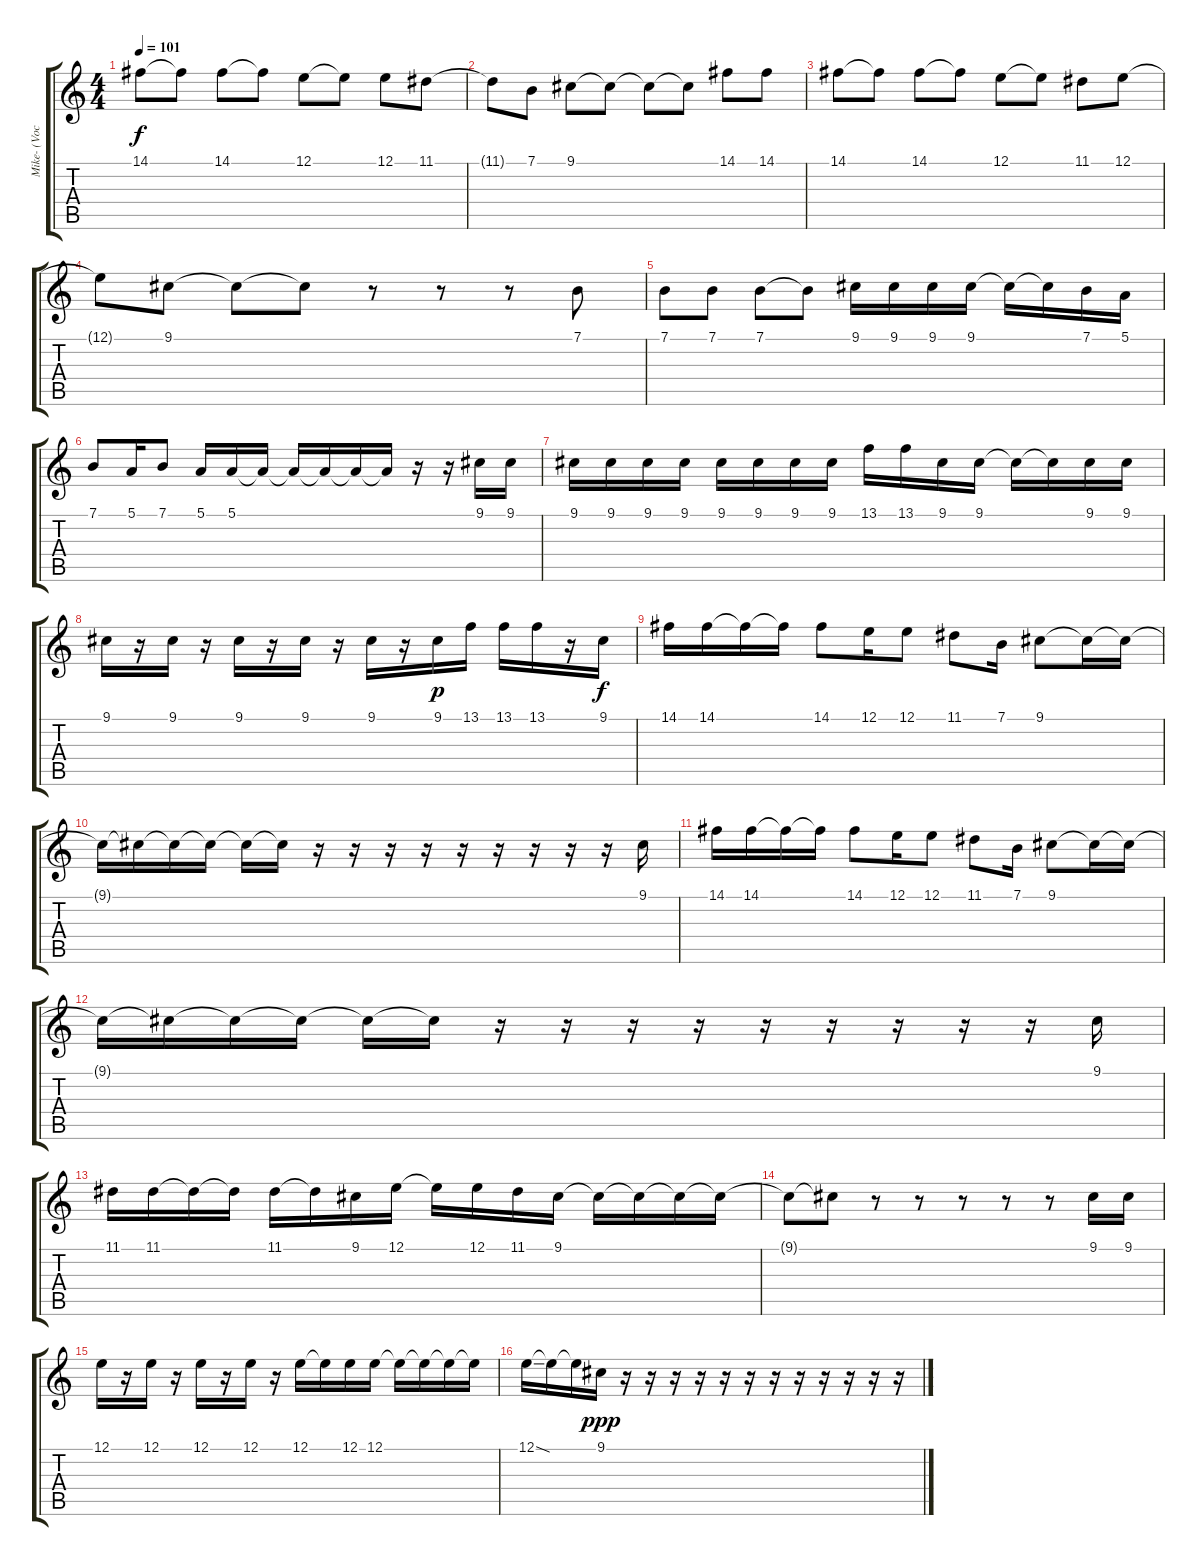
\track ("Mike- (Vocal)" "Mike- (Voc") {instrument harmonica}
\staff {score tabs}
\tuning (E4 B3 G3 D3 A2 E2) {hide}
\ts (4 4)
\tempo 101
\clef g2
\ks c
14.1.8{dy f} 14.1{t}.8 14.1.8 14.1{t}.8 12.1.8 12.1{t}.8 12.1.8 11.1.8 |
11.1{t}.8 7.1.8 9.1.8 9.1{t}.8 9.1{t}.8 9.1{t}.8 14.1.8 14.1.8 |
14.1.8 14.1{t}.8 14.1.8 14.1{t}.8 12.1.8 12.1{t}.8 11.1.8 12.1.8 |
12.1{t}.8 9.1.8 9.1{t}.8 9.1{t}.8 r.8 r.8 r.8 7.1.8 |
7.1.8 7.1.8 7.1.8 7.1{t}.8 9.1.16 9.1.16 9.1.16 9.1.16 9.1{t}.16 9.1{t}.16 7.1.16 5.1.16 |
7.1.8 5.1.16 7.1.8 5.1.16 5.1.16 5.1{t}.16 5.1{t}.16 5.1{t}.16 5.1{t}.16 5.1{t}.16 r.16 r.16 9.1.16 9.1.16 |
9.1.16 9.1.16 9.1.16 9.1.16 9.1.16 9.1.16 9.1.16 9.1.16 13.1.16 13.1.16 9.1.16 9.1.16 9.1{t}.16 9.1{t}.16 9.1.16 9.1.16 |
9.1.16 r.16 9.1.16 r.16 9.1.16 r.16 9.1.16 r.16 9.1.16 r.16 9.1.16{dy p} 13.1.16 13.1.16 13.1.16 r.16 9.1.16{dy f} |
14.1.16 14.1.16 14.1{t}.16 14.1{t}.16 14.1.8 12.1.16 12.1.8 11.1.8 7.1.16 9.1.8 9.1{t}.16 9.1{t}.16 |
9.1{t}.16 9.1{t}.16 9.1{t}.16 9.1{t}.16 9.1{t}.16 9.1{t}.16 r.16 r.16 r.16 r.16 r.16 r.16 r.16 r.16 r.16 9.1.16 |
14.1.16 14.1.16 14.1{t}.16 14.1{t}.16 14.1.8 12.1.16 12.1.8 11.1.8 7.1.16 9.1.8 9.1{t}.16 9.1{t}.16 |
9.1{t}.16 9.1{t}.16 9.1{t}.16 9.1{t}.16 9.1{t}.16 9.1{t}.16 r.16 r.16 r.16 r.16 r.16 r.16 r.16 r.16 r.16 9.1.16 |
11.1.16 11.1.16 11.1{t}.16 11.1{t}.16 11.1.16 11.1{t}.16 9.1.16 12.1.16 12.1{t}.16 12.1.16 11.1.16 9.1.16 9.1{t}.16 9.1{t}.16 9.1{t}.16 9.1{t}.16 |
9.1{t}.8 9.1{t}.8 r.8 r.8 r.8 r.8 r.8 9.1.16 9.1.16 |
12.1.16 r.16 12.1.16 r.16 12.1.16 r.16 12.1.16 r.16 12.1.16 12.1{t}.16 12.1.16 12.1.16 12.1{t}.16 12.1{t}.16 12.1{t}.16 12.1{t}.16 |
12.1{ss}.16 12.1{t}.16 12.1{t}.16 9.1.16{dy ppp} r.16 r.16 r.16 r.16 r.16 r.16 r.16 r.16 r.16 r.16 r.16 r.16
